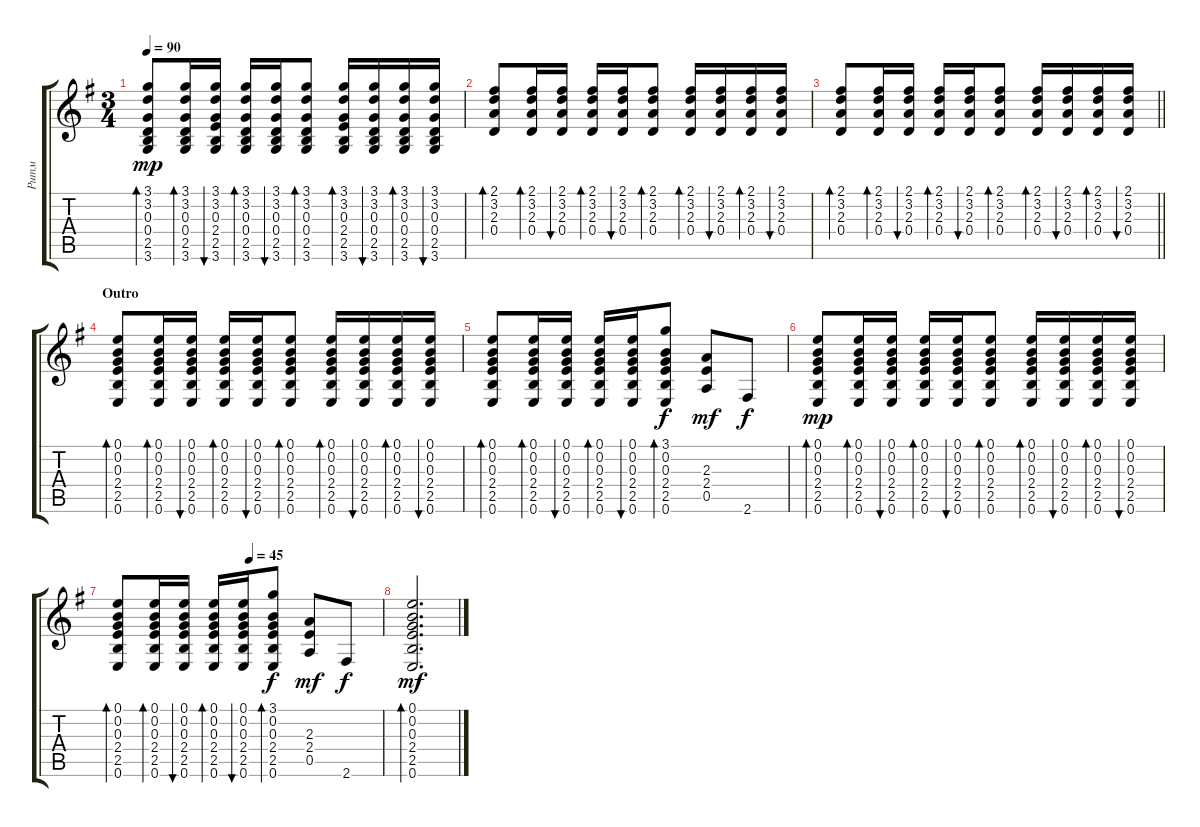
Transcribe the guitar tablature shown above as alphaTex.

\track ("Ритм" "Ритм") {instrument acousticguitarsteel}
\staff {score tabs}
\tuning (E4 B3 G3 D3 A2 E2) {hide}
\ts (3 4)
\tempo 90
\clef g2
\ks eminor
(3.1 3.2 0.3 0.4 2.5 3.6).8{bd 30 dy mp} (3.1 3.2 0.3 0.4 2.5 3.6).16{bd 30} (3.1 3.2 0.3 2.4 2.5 3.6).16{bu 30} (3.1 3.2 0.3 0.4 2.5 3.6).16{bd 30} (3.1 3.2 0.3 0.4 2.5 3.6).16{bu 30} (3.1 3.2 0.3 0.4 2.5 3.6).8{bd 30} (3.1 3.2 0.3 2.4 2.5 3.6).16{bd 30} (3.1 3.2 0.3 0.4 2.5 3.6).16{bu 30} (3.1 3.2 0.3 0.4 2.5 3.6).16{bd 30} (3.1 3.2 0.3 0.4 2.5 3.6).16{bu 30} |
(2.1 3.2 2.3 0.4).8{bd 30} (2.1 3.2 2.3 0.4).16{bd 30} (2.1 3.2 2.3 0.4).16{bu 30} (2.1 3.2 2.3 0.4).16{bd 30} (2.1 3.2 2.3 0.4).16{bu 30} (2.1 3.2 2.3 0.4).8{bd 30} (2.1 3.2 2.3 0.4).16{bd 30} (2.1 3.2 2.3 0.4).16{bu 30} (2.1 3.2 2.3 0.4).16{bd 30} (2.1 3.2 2.3 0.4).16{bu 30} |
\barLineRight lightlight
(2.1 3.2 2.3 0.4).8{bd 30} (2.1 3.2 2.3 0.4).16{bd 30} (2.1 3.2 2.3 0.4).16{bu 30} (2.1 3.2 2.3 0.4).16{bd 30} (2.1 3.2 2.3 0.4).16{bu 30} (2.1 3.2 2.3 0.4).8{bd 30} (2.1 3.2 2.3 0.4).16{bd 30} (2.1 3.2 2.3 0.4).16{bu 30} (2.1 3.2 2.3 0.4).16{bd 30} (2.1 3.2 2.3 0.4).16{bu 30} |
\section ("" "Outro")
(0.1 0.2 0.3 2.4 2.5 0.6).8{bd 30} (0.1 0.2 0.3 2.4 2.5 0.6).16{bd 30} (0.1 0.2 0.3 2.4 2.5 0.6).16{bu 30} (0.1 0.2 0.3 2.4 2.5 0.6).16{bd 30} (0.1 0.2 0.3 2.4 2.5 0.6).16{bu 30} (0.1 0.2 0.3 2.4 2.5 0.6).8{bd 30} (0.1 0.2 0.3 2.4 2.5 0.6).16{bd 30} (0.1 0.2 0.3 2.4 2.5 0.6).16{bu 30} (0.1 0.2 0.3 2.4 2.5 0.6).16{bd 30} (0.1 0.2 0.3 2.4 2.5 0.6).16{bu 30} |
(0.1 0.2 0.3 2.4 2.5 0.6).8{bd 30} (0.1 0.2 0.3 2.4 2.5 0.6).16{bd 30} (0.1 0.2 0.3 2.4 2.5 0.6).16{bu 30} (0.1 0.2 0.3 2.4 2.5 0.6).16{bd 30} (0.1 0.2 0.3 2.4 2.5 0.6).16{bu 30} (3.1 0.2 0.3 2.4 2.5 0.6).8{bd 30 dy f} (2.3 2.4 0.5).8{dy mf} 2.6.8{dy f} |
(0.1 0.2 0.3 2.4 2.5 0.6).8{bd 30 dy mp} (0.1 0.2 0.3 2.4 2.5 0.6).16{bd 30} (0.1 0.2 0.3 2.4 2.5 0.6).16{bu 30} (0.1 0.2 0.3 2.4 2.5 0.6).16{bd 30} (0.1 0.2 0.3 2.4 2.5 0.6).16{bu 30} (0.1 0.2 0.3 2.4 2.5 0.6).8{bd 30} (0.1 0.2 0.3 2.4 2.5 0.6).16{bd 30} (0.1 0.2 0.3 2.4 2.5 0.6).16{bu 30} (0.1 0.2 0.3 2.4 2.5 0.6).16{bd 30} (0.1 0.2 0.3 2.4 2.5 0.6).16{bu 30} |
\tempo (45 0.5)
(0.1 0.2 0.3 2.4 2.5 0.6).8{bd 30} (0.1 0.2 0.3 2.4 2.5 0.6).16{bd 30} (0.1 0.2 0.3 2.4 2.5 0.6).16{bu 30} (0.1 0.2 0.3 2.4 2.5 0.6).16{bd 30} (0.1 0.2 0.3 2.4 2.5 0.6).16{bu 30} (3.1 0.2 0.3 2.4 2.5 0.6).8{bd 30 dy f} (2.3 2.4 0.5).8{dy mf} 2.6.8{dy f} |
(0.1 0.2 0.3 2.4 2.5 0.6).2{d bd 240 dy mf}
